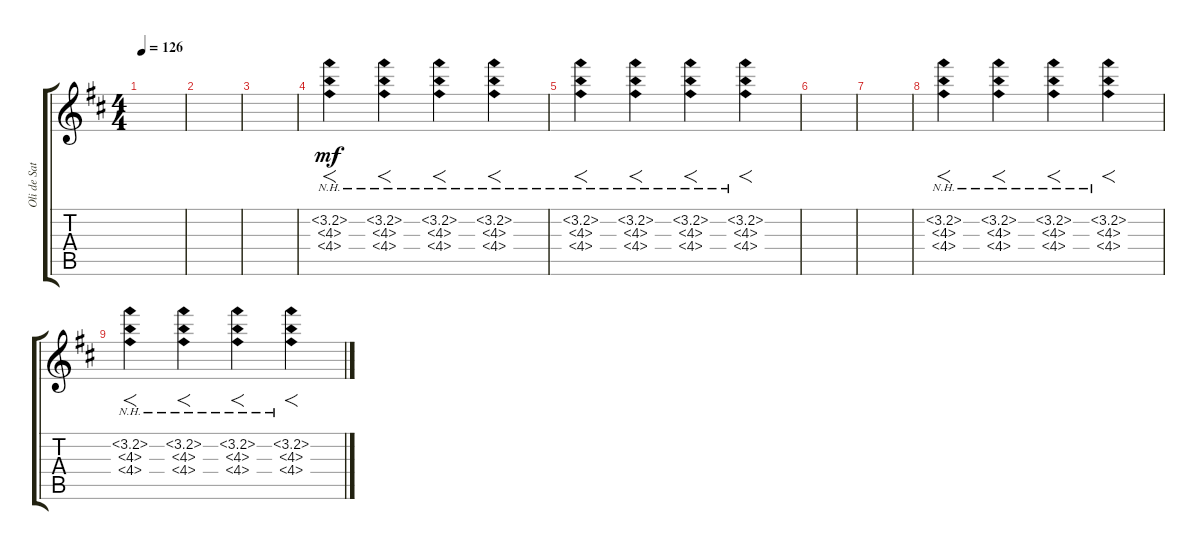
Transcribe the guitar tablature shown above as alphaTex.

\track ("Oli de Sat (synthé bruitage)" "Oli de Sat") {instrument pad7halo}
\staff {score tabs}
\tuning (E4 B3 G3 D3 A2 E2) {hide}
\ts (4 4)
\tempo 126
\clef g2
\ks d
|
|
|
(3.2{nh} 4.3{nh} 4.4{nh}).4{f dy mf} (3.2{nh} 4.3{nh} 4.4{nh}).4{f} (3.2{nh} 4.3{nh} 4.4{nh}).4{f} (3.2{nh} 4.3{nh} 4.4{nh}).4{f} |
(3.2{nh} 4.3{nh} 4.4{nh}).4{f} (3.2{nh} 4.3{nh} 4.4{nh}).4{f} (3.2{nh} 4.3{nh} 4.4{nh}).4{f} (3.2{nh} 4.3{nh} 4.4{nh}).4{f} |
|
|
(3.2{nh} 4.3{nh} 4.4{nh}).4{f} (3.2{nh} 4.3{nh} 4.4{nh}).4{f} (3.2{nh} 4.3{nh} 4.4{nh}).4{f} (3.2{nh} 4.3{nh} 4.4{nh}).4{f} |
(3.2{nh} 4.3{nh} 4.4{nh}).4{f} (3.2{nh} 4.3{nh} 4.4{nh}).4{f} (3.2{nh} 4.3{nh} 4.4{nh}).4{f} (3.2{nh} 4.3{nh} 4.4{nh}).4{f}
